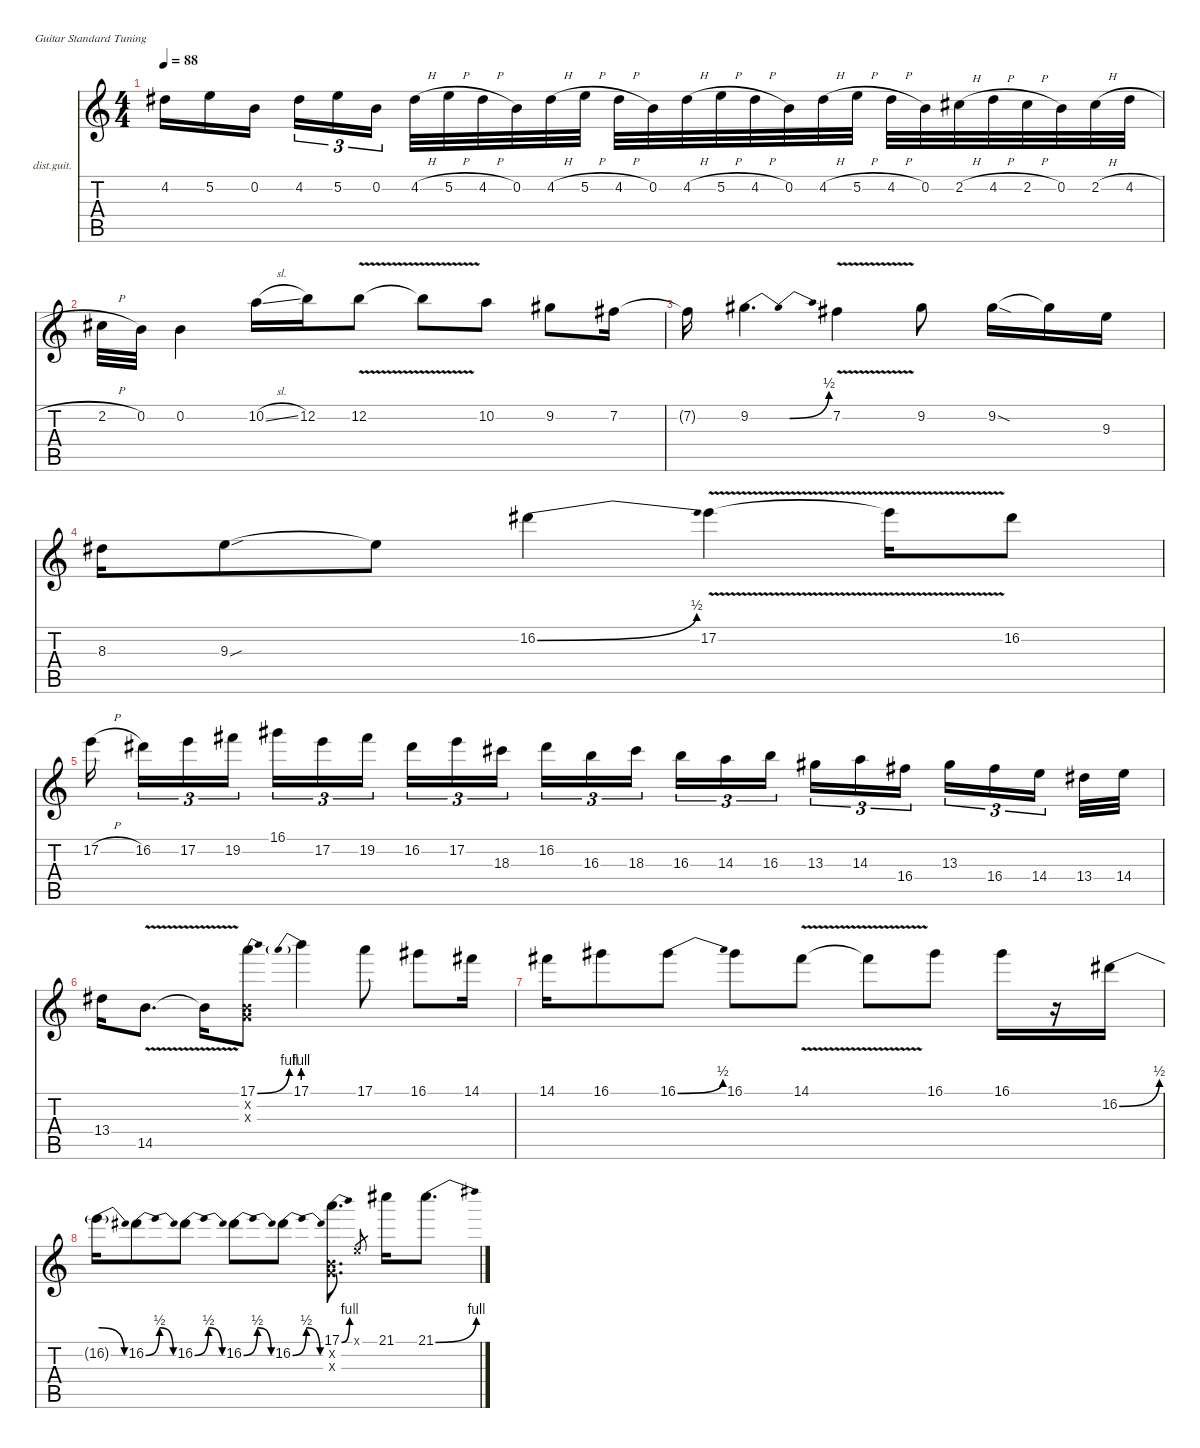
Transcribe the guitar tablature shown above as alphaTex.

\defaultSystemsLayout 4
\hideDynamics
\bracketExtendMode nobrackets
\firstSystemTrackNameOrientation horizontal
\otherSystemsTrackNameOrientation horizontal
\track ("Distortion Guitar (D.D)" "dist.guit.") {instrument distortionguitar}
\staff {score tabs}
\tuning (E4 B3 G3 D3 A2 E2)
\ts (4 4)
\tempo 88
\clef g2
\ks c
4.2{acc #}.16{dy f} 5.2.16 0.2.16 4.2{acc #}.16{tu (3 2)} 5.2.16{tu (3 2)} 0.2.16{tu (3 2)} 4.2{h acc #}.32 5.2{h}.32 4.2{h acc #}.32 0.2.32 4.2{h acc #}.32 5.2{h}.32 4.2{h acc #}.32 0.2.32 4.2{h acc #}.32 5.2{h}.32 4.2{h acc #}.32 0.2.32 4.2{h acc #}.32 5.2{h}.32 4.2{h acc #}.32 0.2.32 2.2{h acc #}.32 4.2{h acc #}.32 2.2{h acc #}.32 0.2.32 2.2{h acc #}.32 4.2{h acc #}.32 |
2.2{h acc #}.32 0.2.32 0.2.4 10.2{sl}.16 12.2.16 12.2{v}.8{dy ff} 12.2{v t}.8{dy f} 10.2.8 9.2{acc #}.8 7.2{acc #}.16 |
7.2{t acc #}.16 9.2{be (bendrelease 0 0 30 2 30 2 15 0) acc #}.4{d} 7.2{v acc #}.4 9.2{acc #}.8 9.2{sod acc #}.16 9.2{t acc #}.16 9.3.16 |
8.3{acc #}.16 9.3{sou}.8 9.3{t}.8 16.2{be (bend 0 0 30 2) acc #}.4 17.2{v}.4 17.2{v t}.16 16.2{acc #}.8 |
17.2{h}.16 16.2{acc #}.16{tu (3 2)} 17.2.16{tu (3 2)} 19.2{acc #}.16{tu (3 2)} 16.1{acc #}.16{tu (3 2)} 17.2.16{tu (3 2)} 19.2{acc #}.16{tu (3 2)} 16.2{acc #}.16{tu (3 2)} 17.2.16{tu (3 2)} 18.3{acc #}.16{tu (3 2)} 16.2{acc #}.16{tu (3 2)} 16.3.16{tu (3 2)} 18.3{acc #}.16{tu (3 2)} 16.3.16{tu (3 2)} 14.3.16{tu (3 2)} 16.3.16{tu (3 2)} 13.3{acc #}.16{tu (3 2)} 14.3.16{tu (3 2)} 16.4{acc #}.16{tu (3 2)} 13.3{acc #}.16{tu (3 2)} 16.4{acc #}.16{tu (3 2)} 14.4.16{tu (3 2)} 13.4{acc #}.32 14.4.32 |
13.4{acc #}.16 14.5{v}.8{d} 14.5{v t}.16 (17.1{be (bend 0 0 15 4)} 0.2{x} 0.3{x}).8 17.1{be (prebend 0 4 60 4)}.4 17.1.8 16.1{acc #}.8 14.1{acc #}.16 |
14.1{acc #}.16 16.1{acc #}.8 16.1{be (bend 0 0 15 2) acc #}.8 16.1{acc #}.8 14.1{v acc #}.8 14.1{v t acc #}.8 16.1{acc #}.8 16.1{acc #}.16 r.16 16.2{be (bend 0 0 60 2) acc #}.16 |
16.2{be (release 0 2 60 0) t}.16 16.2{be (bendrelease 0 0 15 2 30 2 45 0) acc #}.8 16.2{be (bendrelease 0 0 15 2 30 2 45 0) acc #}.8 16.2{be (bendrelease 0 0 15 2 30 2 45 0) acc #}.8 16.2{be (bendrelease 0 0 15 2 30 2 45 0) acc #}.8 (17.1{be (bend 0 0 30 4)} 0.2{x} 0.3{x}).8{d} 0.1{x}.8{gr dy mf} 21.1{acc #}.16{dy f} 21.1{be (bend 0 0 60 4) acc #}.8{d}
